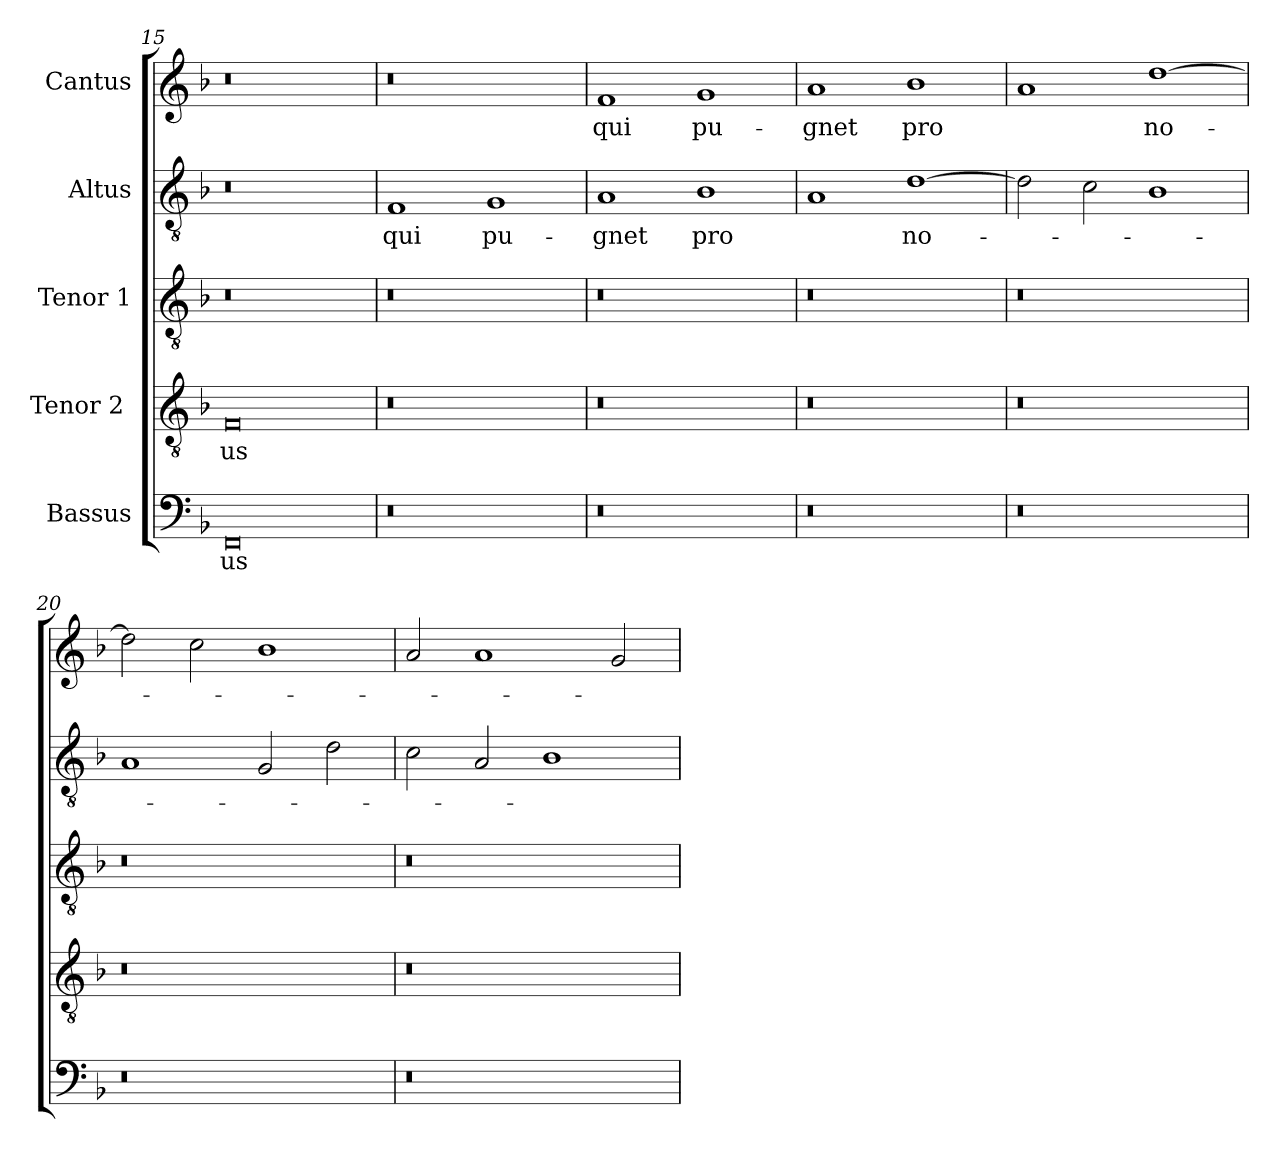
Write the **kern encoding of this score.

**kern	**text	**kern	**text	**kern	**kern	**text	**kern	**text
*part5	*part5	*part4	*part4	*part3	*part2	*part2	*part1	*part1
*staff5	*staff5	*staff4	*staff4	*staff3	*staff2	*staff2	*staff1	*staff1
*I"Bassus	*	*I"Tenor 2 	*	*I"Tenor 1	*I"Altus	*	*I"Cantus	*
*clefF4	*	*clefGv2	*	*clefGv2	*clefGv2	*	*clefG2	*
*k[b-]	*	*k[b-]	*	*k[b-]	*k[b-]	*	*k[b-]	*
*F:	*	*F:	*	*F:	*F:	*	*F:	*
=15	=15	=15	=15	=15	=15	=15	=15	=15
0FF/	-us	0F/	-us	0r	0r	.	0r	.
!!LO:PB:g=z
=16	=16	=16	=16	=16	=16	=16	=16	=16
0r	.	0r	.	0r	1F/	qui	0r	.
.	.	.	.	.	1G/	pu-	.	.
=17	=17	=17	=17	=17	=17	=17	=17	=17
0r	.	0r	.	0r	1A/	-gnet	1f/	qui
.	.	.	.	.	1B-\	pro	1g/	pu-
=18	=18	=18	=18	=18	=18	=18	=18	=18
0r	.	0r	.	0r	1A/	.	1a/	-gnet
.	.	.	.	.	[1d\	no-	1b-\	pro
=19	=19	=19	=19	=19	=19	=19	=19	=19
0r	.	0r	.	0r	2d\]	.	1a/	.
.	.	.	.	.	2c\	.	.	.
.	.	.	.	.	1B-\	.	[1dd\	no-
=20	=20	=20	=20	=20	=20	=20	=20	=20
0r	.	0r	.	0r	1A/	.	2dd\]	.
.	.	.	.	.	.	.	2cc\	.
.	.	.	.	.	2G/	.	1b-\	.
.	.	.	.	.	2d\	.	.	.
=21	=21	=21	=21	=21	=21	=21	=21	=21
0r	.	0r	.	0r	2c\	.	2a/	.
.	.	.	.	.	2A/	.	1a/	.
.	.	.	.	.	1B-\	.	.	.
.	.	.	.	.	.	.	2g/	.
=	=	=	=	=	=	=	=	=
*-	*-	*-	*-	*-	*-	*-	*-	*-
